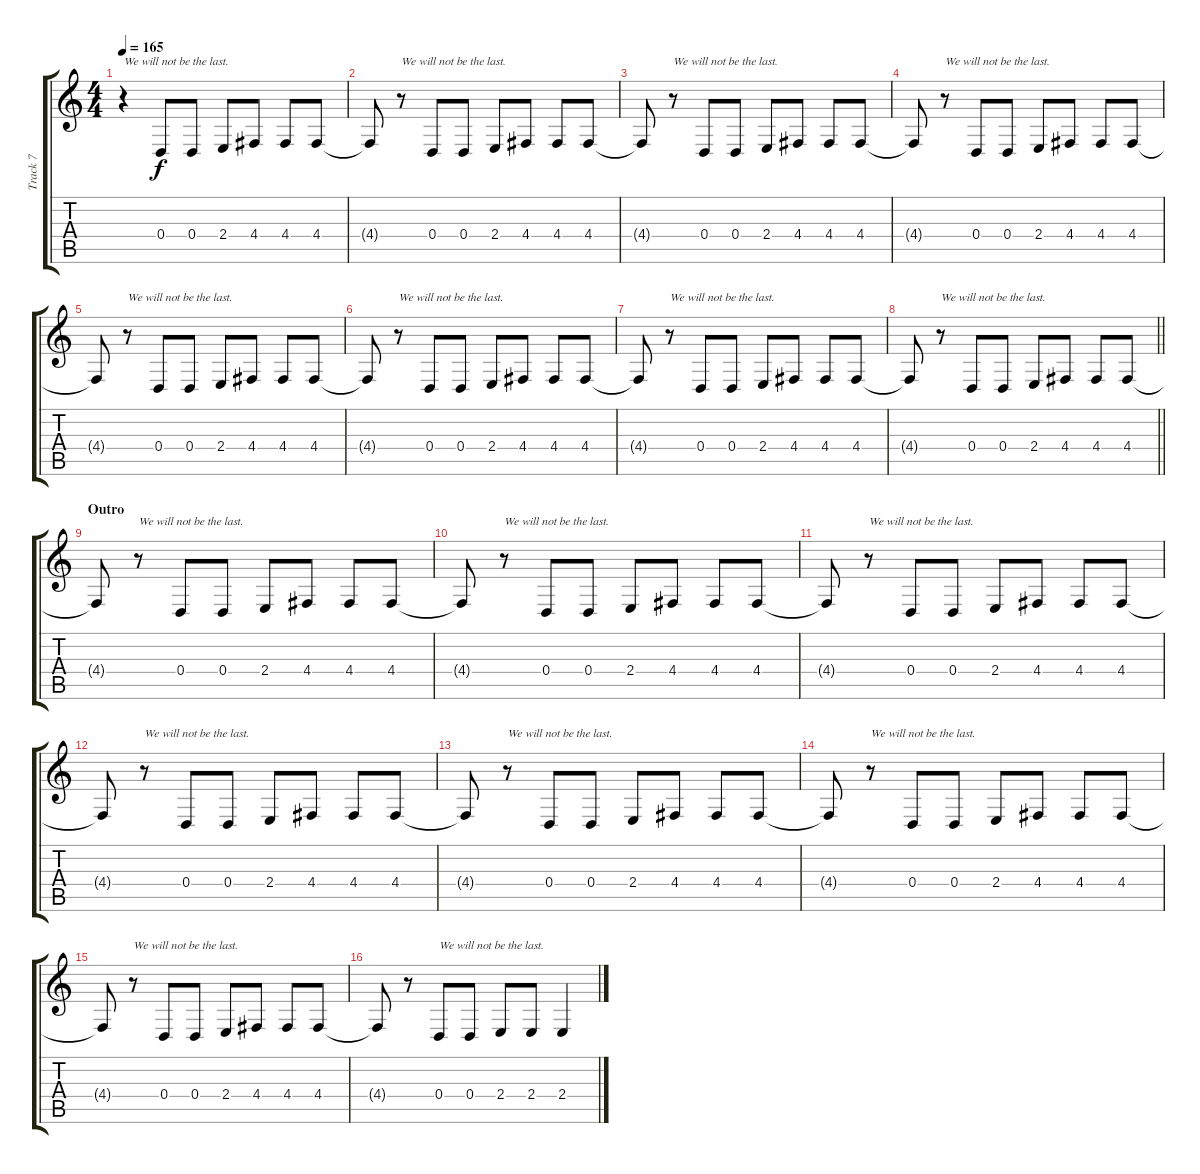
\track ("Track 7" "Track 7") {instrument tenorsax}
\staff {score tabs}
\tuning (E4 B3 G3 D3 A2 E2) {hide}
\ts (4 4)
\tempo 165
\clef g2
\ks c
r.4{txt "We will not be the last." dy f} 0.4.8 0.4.8 2.4.8 4.4.8 4.4.8 4.4.8 |
4.4{t}.8 r.8{txt "We will not be the last."} 0.4.8 0.4.8 2.4.8 4.4.8 4.4.8 4.4.8 |
4.4{t}.8 r.8{txt "We will not be the last."} 0.4.8 0.4.8 2.4.8 4.4.8 4.4.8 4.4.8 |
4.4{t}.8 r.8{txt "We will not be the last."} 0.4.8 0.4.8 2.4.8 4.4.8 4.4.8 4.4.8 |
4.4{t}.8 r.8{txt "We will not be the last."} 0.4.8 0.4.8 2.4.8 4.4.8 4.4.8 4.4.8 |
4.4{t}.8 r.8{txt "We will not be the last."} 0.4.8 0.4.8 2.4.8 4.4.8 4.4.8 4.4.8 |
4.4{t}.8 r.8{txt "We will not be the last."} 0.4.8 0.4.8 2.4.8 4.4.8 4.4.8 4.4.8 |
\barLineRight lightlight
4.4{t}.8 r.8{txt "We will not be the last."} 0.4.8 0.4.8 2.4.8 4.4.8 4.4.8 4.4.8 |
\section ("" "Outro")
4.4{t}.8 r.8{txt "We will not be the last."} 0.4.8 0.4.8 2.4.8 4.4.8 4.4.8 4.4.8 |
4.4{t}.8 r.8{txt "We will not be the last."} 0.4.8 0.4.8 2.4.8 4.4.8 4.4.8 4.4.8 |
4.4{t}.8 r.8{txt "We will not be the last."} 0.4.8 0.4.8 2.4.8 4.4.8 4.4.8 4.4.8 |
4.4{t}.8 r.8{txt "We will not be the last."} 0.4.8 0.4.8 2.4.8 4.4.8 4.4.8 4.4.8 |
4.4{t}.8 r.8{txt "We will not be the last."} 0.4.8 0.4.8 2.4.8 4.4.8 4.4.8 4.4.8 |
4.4{t}.8 r.8{txt "We will not be the last."} 0.4.8 0.4.8 2.4.8 4.4.8 4.4.8 4.4.8 |
4.4{t}.8 r.8{txt "We will not be the last."} 0.4.8 0.4.8 2.4.8 4.4.8 4.4.8 4.4.8 |
4.4{t}.8 r.8 0.4.8{txt "We will not be the last."} 0.4.8 2.4.8 2.4.8 2.4.4
